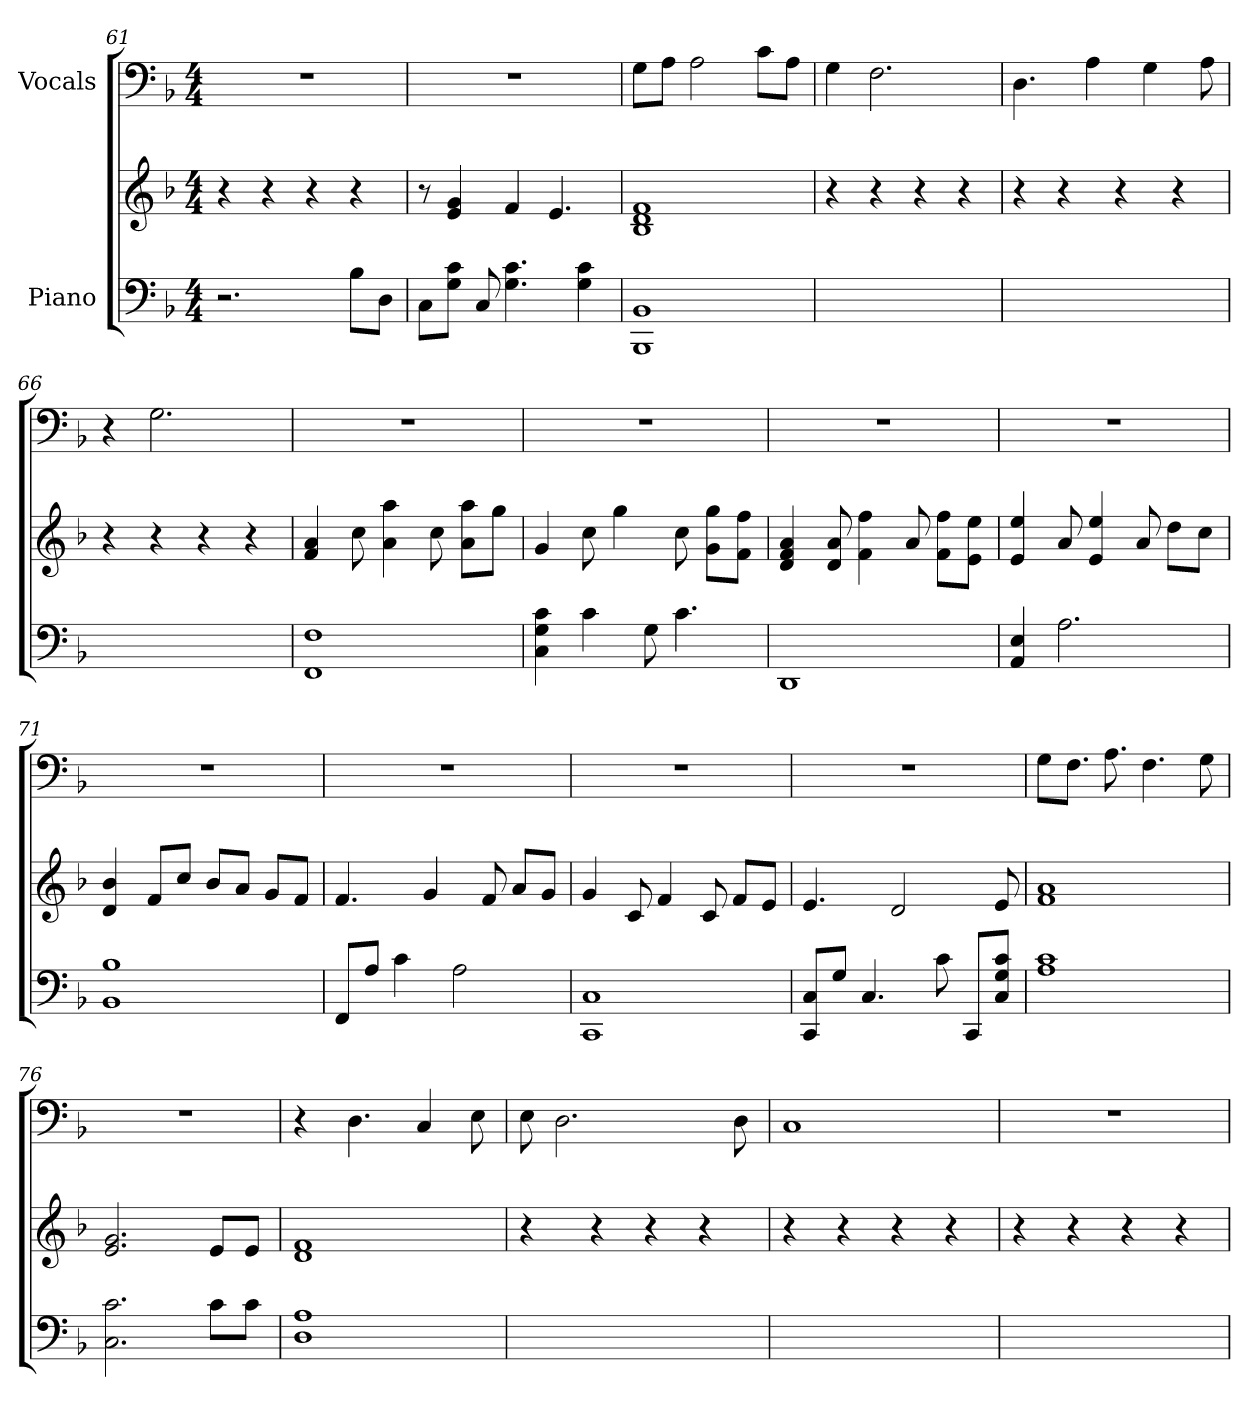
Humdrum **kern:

**kern	**kern	**kern
*part2	*part2	*part1
*staff3	*staff2	*staff1
*I"Piano	*	*I"Vocals
*clefF4	*clefG2	*clefF4
*k[b-]	*k[b-]	*k[b-]
*F:	*F:	*F:
*M4/4	*M4/4	*M4/4
=61	=61	=61
2.r	4r	1r
.	4r	.
.	4r	.
8B-\L	4r	.
8D\J	.	.
=62	=62	=62
8C\L	8r	1r
8G\ 8c\J	4e 4g	.
8C	.	.
4.G 4.c	4f	.
.	4.e	.
4G 4c	.	.
=63	=63	=63
1BBB- 1BB-	1d 1f 1B-	8G\L
.	.	8A\J
.	.	2A
.	.	8c\L
.	.	8A\J
=64	=64	=64
1ryy	4r	4G
.	4r	2.F
.	4r	.
.	4r	.
=65	=65	=65
1ryy	4r	4.D
.	4r	.
.	.	4A
.	4r	.
.	.	4G
.	4r	.
.	.	8A
=66	=66	=66
1ryy	4r	4r
.	4r	2.G
.	4r	.
.	4r	.
=67	=67	=67
1FF 1F	4f 4a	1r
.	8cc	.
.	4a 4aa	.
.	8cc	.
.	8a\ 8aa\L	.
.	8gg\J	.
=68	=68	=68
4C 4G 4c	4g	1r
4c	8cc	.
.	4gg	.
8G	.	.
4.c	8cc	.
.	8g\ 8gg\L	.
.	8f\ 8ff\J	.
=69	=69	=69
1DD	4d 4f 4a	1r
.	8d 8a	.
.	4f 4ff	.
.	8a	.
.	8f\ 8ff\L	.
.	8e\ 8ee\J	.
=70	=70	=70
4AA 4E	4e 4ee	1r
2.A	8a	.
.	4e 4ee	.
.	8a	.
.	8dd\L	.
.	8cc\J	.
=71	=71	=71
1BB- 1B-	4d 4b-	1r
.	8f/L	.
.	8cc/J	.
.	8b-/L	.
.	8a/J	.
.	8g/L	.
.	8f/J	.
=72	=72	=72
8FF/L	4.f	1r
8A/J	.	.
4c	.	.
.	4g	.
2A	.	.
.	8f	.
.	8a/L	.
.	8g/J	.
=73	=73	=73
1CC 1C	4g	1r
.	8c	.
.	4f	.
.	8c	.
.	8f/L	.
.	8e/J	.
=74	=74	=74
8CC/ 8C/L	4.e	1r
8G/J	.	.
4.C	.	.
.	2d	.
8c	.	.
8CC/L	.	.
8C/ 8G/ 8c/J	8e	.
=75	=75	=75
1A 1c	1f 1a	8G\L
.	.	8.F\J
.	.	8.A
.	.	4.F
.	.	8G
=76	=76	=76
2.C 2.c	2.e 2.g	1r
8c\L	8e/L	.
8c\J	8e/J	.
=77	=77	=77
1D 1A	1d 1f	4r
.	.	4.D
.	.	4C
.	.	8E
=78	=78	=78
1ryy	4r	8E
.	.	2.D
.	4r	.
.	4r	.
.	4r	.
.	.	8D
=79	=79	=79
1ryy	4r	1C
.	4r	.
.	4r	.
.	4r	.
=80	=80	=80
1ryy	4r	1r
.	4r	.
.	4r	.
.	4r	.
=	=	=
*-	*-	*-
